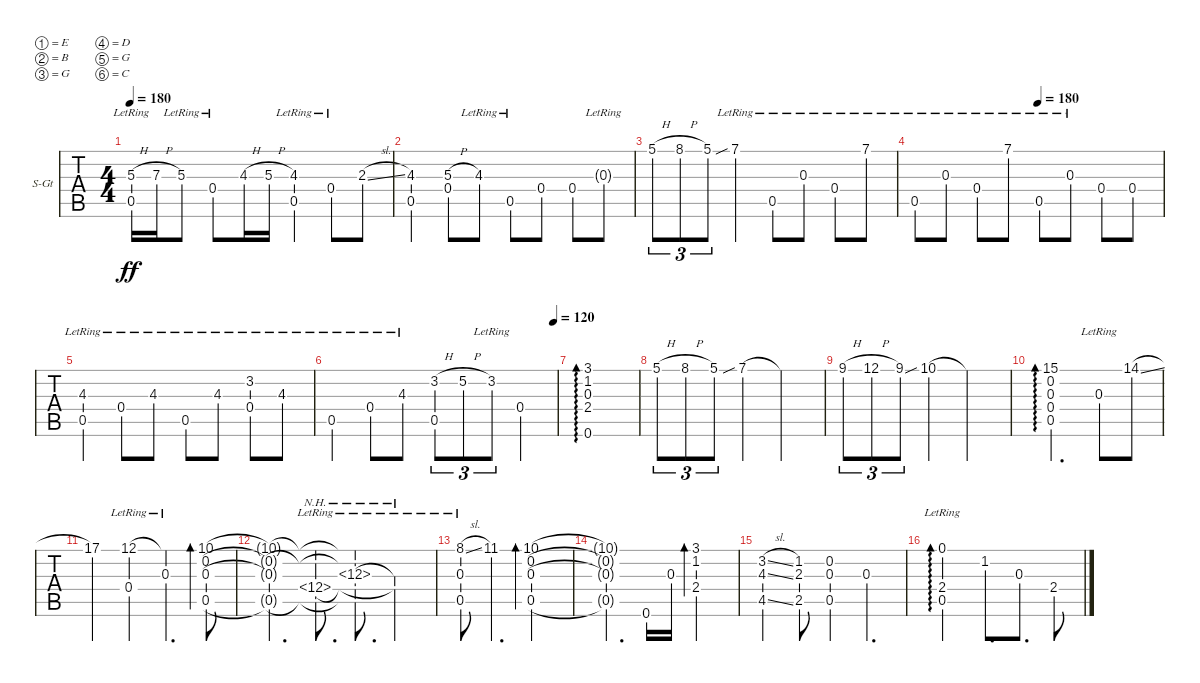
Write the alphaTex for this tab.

\bracketExtendMode groupsimilarinstruments
\firstSystemTrackNameOrientation horizontal
\otherSystemsTrackNameOrientation horizontal
\track ("Piste 1" "S-Gt") {instrument acousticguitarsteel}
\staff {tabs}
\tuning (E4 B3 G3 D3 G2 C2)
\ts (4 4)
\tempo 180
\clef g2
\ks c
(5.3{h} 0.5{lr}).16{dy ff} 7.3{h}.16 5.3{lr}.8 0.4{lr}.8 4.3{h}.16 5.3{h}.16 (4.3{lr} 0.5{lr}).4 0.4{lr}.8 2.3{sl}.8 |
(4.3 0.5).4 (0.4 5.3{h}).8 4.3{lr}.8 0.5{lr}.8 0.4.8 0.4.8 0.3{g lr}.8 |
5.1{h}.8{tu (3 2)} 8.1{h}.8{tu (3 2)} 5.1.8{tu (3 2)} 7.1{sib lr}.4 0.5{lr}.8 0.3{lr}.8 0.4{lr}.8 7.1{lr}.8 |
\tempo (180 0.5)
0.5{lr}.8 0.3{lr}.8 0.4{lr}.8 7.1{lr}.8 0.5{lr}.8 0.3{lr}.8 0.4.8 0.4.8 |
(0.5{lr} 4.3{lr}).4 0.4{lr}.8 4.3{lr}.8 0.5{lr}.8 4.3{lr}.8 (3.2{lr} 0.4{lr}).8 4.3{lr}.8 |
\tempo (120 0.9875)
0.5{lr}.4 0.4{lr}.8 4.3{lr}.8 (3.2{h} 0.5).8{tu (3 2)} 5.2{h}.8{tu (3 2)} 3.2{lr}.8{tu (3 2)} 0.4.4 |
(3.1 1.2 0.3 0.6 2.4).1{ad 0} |
5.1{h}.8{tu (3 2)} 8.1{h}.8{tu (3 2)} 5.1.8{tu (3 2)} 7.1{sib}.4 7.1{t}.2 |
9.1{h}.8{tu (3 2)} 12.1{h}.8{tu (3 2)} 9.1.8{tu (3 2)} 10.1{sib}.4 10.1{t}.2 |
(0.5 0.4 0.3 0.2 15.1).2{d ad 0} 0.3{lr}.8 14.1{sl}.8 |
17.1.4 (12.1{lr} 0.4).4 (0.3 12.1{lr t}).4{d} (10.1 0.2 0.3 0.5).8{bd 240} |
(10.1{t} 0.2{t} 0.3{t} 0.5{t}).4{d} (12.4{nh lr} 10.1{t} 0.5{t} 0.2{t}).8{d} (12.3{nh lr} 10.1{t} 0.5{t} 0.2{t} 12.4{nh lr t}).8{d} (12.3{nh lr t} 12.4{nh lr t}).4 |
(0.5{lr} 0.3{lr} 8.1{sl}).8 11.1.4{d} (10.1 0.3 0.2 0.5).2{bd 390} |
(0.5{t} 0.3{t} 0.2{t} 10.1{t}).4{d} 0.6.16 0.3.16 (1.2 3.1 2.4).2{bd 390} |
(3.2{sl} 4.3{sl} 4.5{sl}).4 (2.5 2.3 1.2).8 (0.5 0.3 0.2).4 0.3.4{d} |
(0.5{lr} 0.1{lr} 2.4).2{ad 0} 1.2.8{d} 0.3.8{d} 2.4.8
